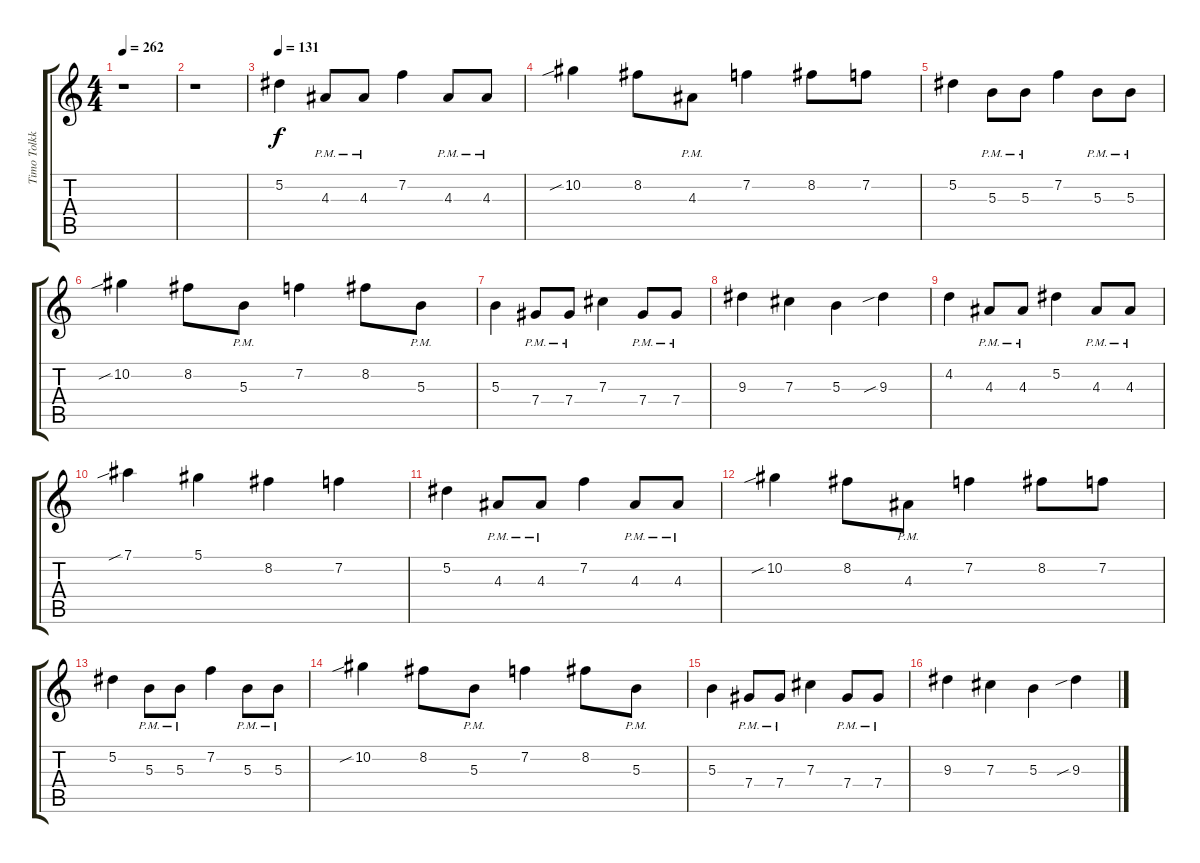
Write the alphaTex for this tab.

\track ("Timo Tolkki" "Timo Tolkk") {instrument distortionguitar}
\staff {score tabs}
\tuning (Eb4 Bb3 Gb3 Db3 Ab2 Eb2) {hide}
\ts (4 4)
\tempo 262
\clef g2
\ks c
r.1{dy f} |
r.1 |
\tempo 131
5.2.4 4.3{pm}.8 4.3{pm}.8 7.2.4 4.3{pm}.8 4.3{pm}.8 |
10.2{sib}.4 8.2.8 4.3{pm}.8 7.2.4 8.2.8 7.2.8 |
5.2.4 5.3{pm}.8 5.3{pm}.8 7.2.4 5.3{pm}.8 5.3{pm}.8 |
10.2{sib}.4 8.2.8 5.3{pm}.8 7.2.4 8.2.8 5.3{pm}.8 |
5.3.4 7.4{pm}.8 7.4{pm}.8 7.3.4 7.4{pm}.8 7.4{pm}.8 |
9.3.4 7.3.4 5.3.4 9.3{sib}.4 |
4.2.4 4.3{pm}.8 4.3{pm}.8 5.2.4 4.3{pm}.8 4.3{pm}.8 |
7.1{sib}.4 5.1.4 8.2.4 7.2.4 |
5.2.4 4.3{pm}.8 4.3{pm}.8 7.2.4 4.3{pm}.8 4.3{pm}.8 |
10.2{sib}.4 8.2.8 4.3{pm}.8 7.2.4 8.2.8 7.2.8 |
5.2.4 5.3{pm}.8 5.3{pm}.8 7.2.4 5.3{pm}.8 5.3{pm}.8 |
10.2{sib}.4 8.2.8 5.3{pm}.8 7.2.4 8.2.8 5.3{pm}.8 |
5.3.4 7.4{pm}.8 7.4{pm}.8 7.3.4 7.4{pm}.8 7.4{pm}.8 |
9.3.4 7.3.4 5.3.4 9.3{sib}.4
